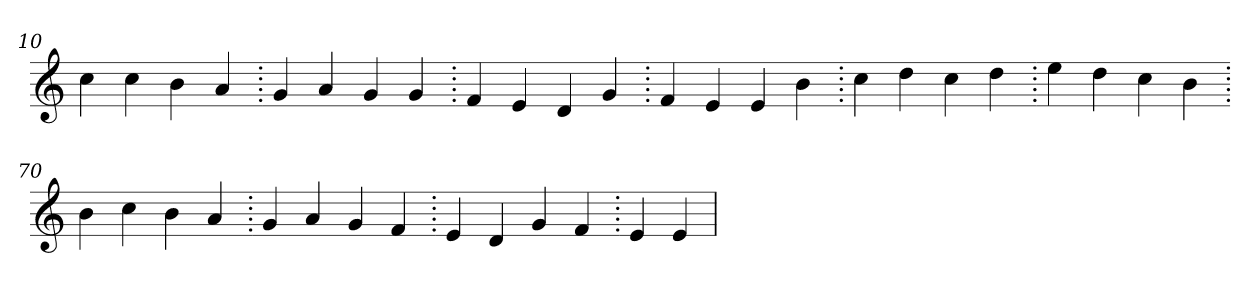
**kern
*part1
*staff1
*clefG2
=10.
4cc
4cc
4b
4a
=20.
4g
4a
4g
4g
=30.
4f
4e
4d
4g
=40.
4f
4e
4e
4b
=50.
4cc
4dd
4cc
4dd
=60.
4ee
4dd
4cc
4b
=70.
4b
4cc
4b
4a
=80.
4g
4a
4g
4f
=90.
4e
4d
4g
4f
=100.
4e
4e
=
*-
